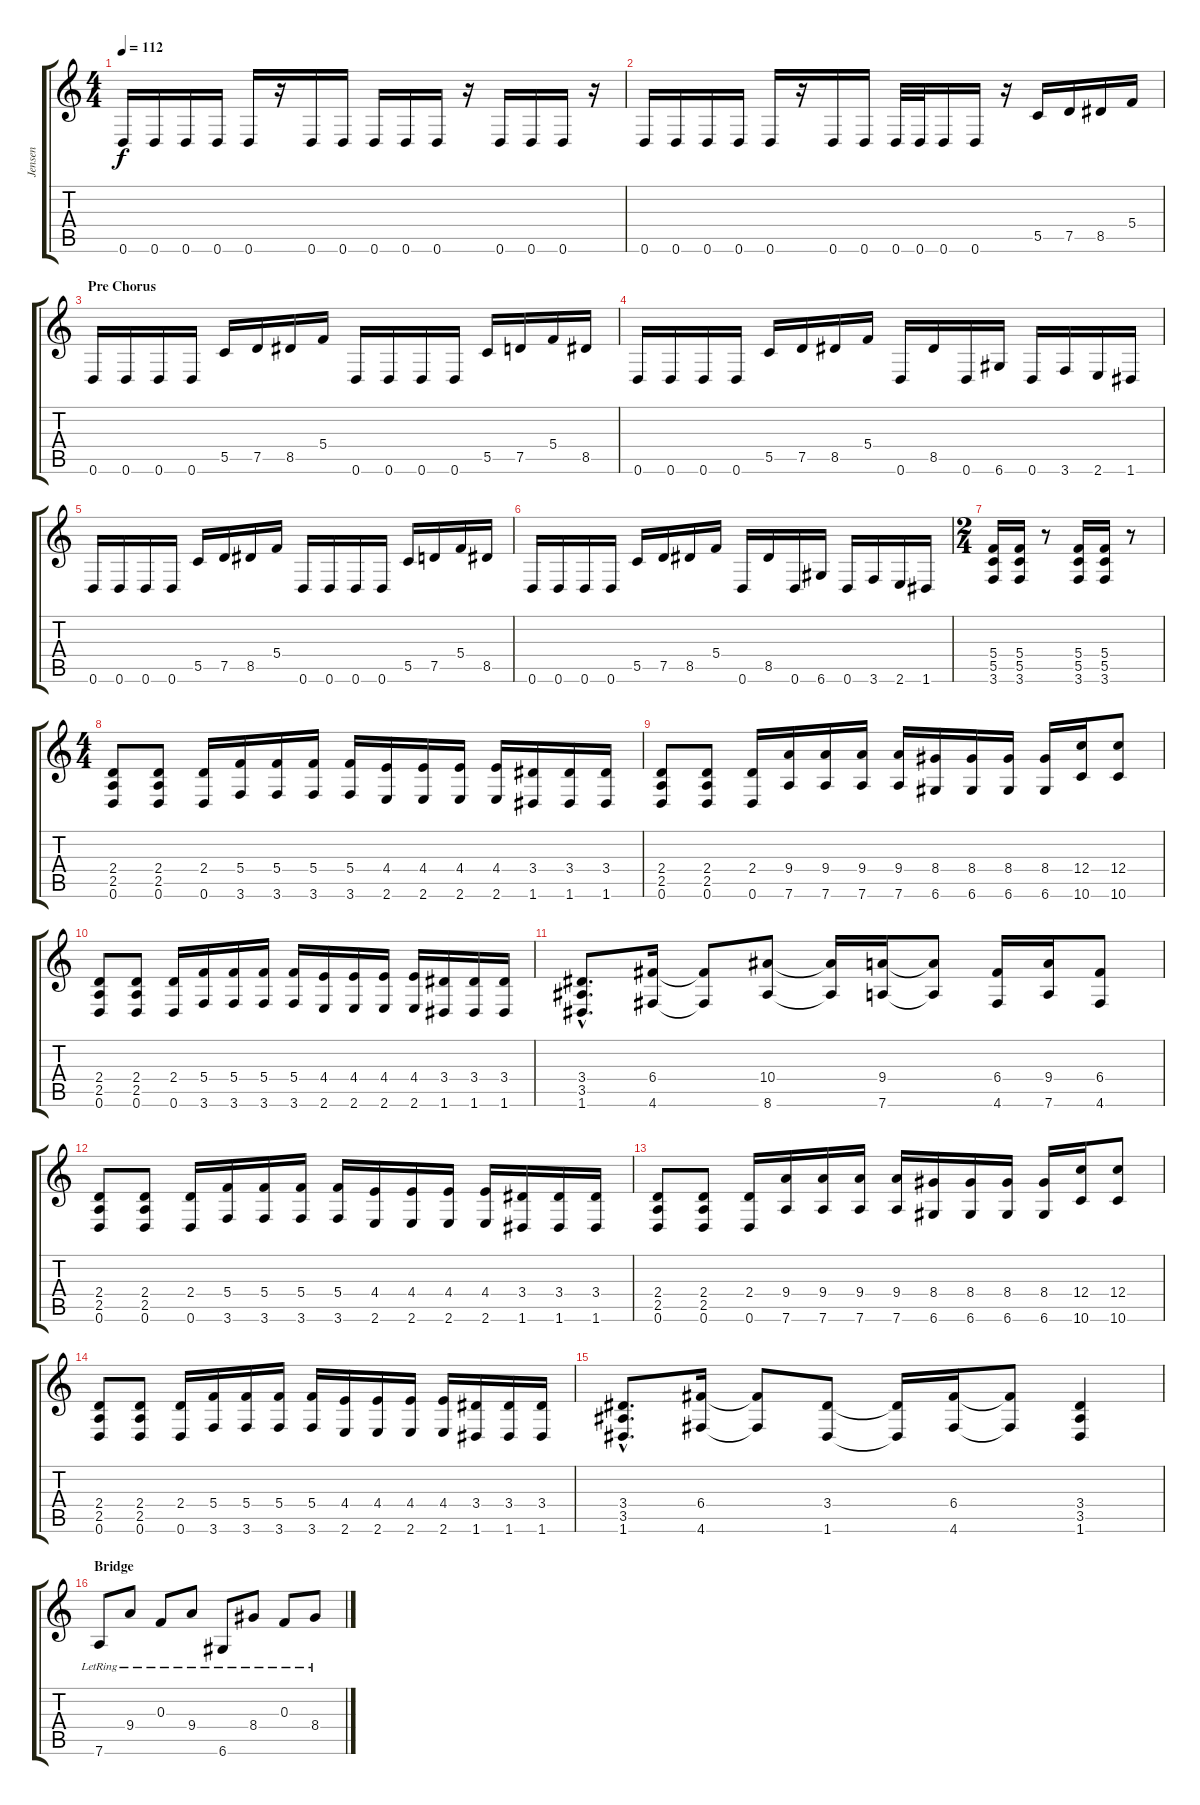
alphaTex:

\track ("Jensen" "Jensen") {instrument distortionguitar}
\staff {score tabs}
\tuning (D4 A3 F3 C3 G2 D2) {hide}
\ts (4 4)
\tempo 112
\clef g2
\ks c
0.6.16{dy f} 0.6.16 0.6.16 0.6.16 0.6.16 r.16 0.6.16 0.6.16 0.6.16 0.6.16 0.6.16 r.16 0.6.16 0.6.16 0.6.16 r.16 |
0.6.16 0.6.16 0.6.16 0.6.16 0.6.16 r.16 0.6.16 0.6.16 0.6.32 0.6.32 0.6.16 0.6.16 r.16 5.5.16 7.5.16 8.5.16 5.4.16 |
\section ("" "Pre Chorus")
0.6.16 0.6.16 0.6.16 0.6.16 5.5.16 7.5.16 8.5.16 5.4.16 0.6.16 0.6.16 0.6.16 0.6.16 5.5.16 7.5.16 5.4.16 8.5.16 |
0.6.16 0.6.16 0.6.16 0.6.16 5.5.16 7.5.16 8.5.16 5.4.16 0.6.16 8.5.16 0.6.16 6.6.16 0.6.16 3.6.16 2.6.16 1.6.16 |
0.6.16 0.6.16 0.6.16 0.6.16 5.5.16 7.5.16 8.5.16 5.4.16 0.6.16 0.6.16 0.6.16 0.6.16 5.5.16 7.5.16 5.4.16 8.5.16 |
0.6.16 0.6.16 0.6.16 0.6.16 5.5.16 7.5.16 8.5.16 5.4.16 0.6.16 8.5.16 0.6.16 6.6.16 0.6.16 3.6.16 2.6.16 1.6.16 |
\ts (2 4)
(5.4 5.5 3.6).16 (5.4 5.5 3.6).16 r.8 (5.4 5.5 3.6).16 (5.4 5.5 3.6).16 r.8 |
\ts (4 4)
(2.4 2.5 0.6).8 (2.4 2.5 0.6).8 (2.4 0.6).16 (5.4 3.6).16 (5.4 3.6).16 (5.4 3.6).16 (5.4 3.6).16 (4.4 2.6).16 (4.4 2.6).16 (4.4 2.6).16 (4.4 2.6).16 (3.4 1.6).16 (3.4 1.6).16 (3.4 1.6).16 |
(2.4 2.5 0.6).8 (2.4 2.5 0.6).8 (2.4 0.6).16 (9.4 7.6).16 (9.4 7.6).16 (9.4 7.6).16 (9.4 7.6).16 (8.4 6.6).16 (8.4 6.6).16 (8.4 6.6).16 (8.4 6.6).16 (12.4 10.6).16 (12.4 10.6).8 |
(2.4 2.5 0.6).8 (2.4 2.5 0.6).8 (2.4 0.6).16 (5.4 3.6).16 (5.4 3.6).16 (5.4 3.6).16 (5.4 3.6).16 (4.4 2.6).16 (4.4 2.6).16 (4.4 2.6).16 (4.4 2.6).16 (3.4 1.6).16 (3.4 1.6).16 (3.4 1.6).16 |
(3.4{hac} 3.5{hac} 1.6{hac}).8{d} (6.4 4.6).16 (6.4{t} 4.6{t}).8 (10.4 8.6).8 (10.4{t} 8.6{t}).16 (9.4 7.6).16 (9.4{t} 7.6{t}).8 (6.4 4.6).16 (9.4 7.6).16 (6.4 4.6).8 |
(2.4 2.5 0.6).8 (2.4 2.5 0.6).8 (2.4 0.6).16 (5.4 3.6).16 (5.4 3.6).16 (5.4 3.6).16 (5.4 3.6).16 (4.4 2.6).16 (4.4 2.6).16 (4.4 2.6).16 (4.4 2.6).16 (3.4 1.6).16 (3.4 1.6).16 (3.4 1.6).16 |
(2.4 2.5 0.6).8 (2.4 2.5 0.6).8 (2.4 0.6).16 (9.4 7.6).16 (9.4 7.6).16 (9.4 7.6).16 (9.4 7.6).16 (8.4 6.6).16 (8.4 6.6).16 (8.4 6.6).16 (8.4 6.6).16 (12.4 10.6).16 (12.4 10.6).8 |
(2.4 2.5 0.6).8 (2.4 2.5 0.6).8 (2.4 0.6).16 (5.4 3.6).16 (5.4 3.6).16 (5.4 3.6).16 (5.4 3.6).16 (4.4 2.6).16 (4.4 2.6).16 (4.4 2.6).16 (4.4 2.6).16 (3.4 1.6).16 (3.4 1.6).16 (3.4 1.6).16 |
(3.4{hac} 3.5{hac} 1.6{hac}).8{d} (6.4 4.6).16 (6.4{t} 4.6{t}).8 (3.4 1.6).8 (3.4{t} 1.6{t}).16 (6.4 4.6).16 (6.4{t} 4.6{t}).8 (3.4 3.5 1.6).4 |
\section ("" "Bridge")
7.6{lr}.8 9.4{lr}.8 0.3{lr}.8 9.4{lr}.8 6.6{lr}.8 8.4{lr}.8 0.3{lr}.8 8.4{lr}.8
